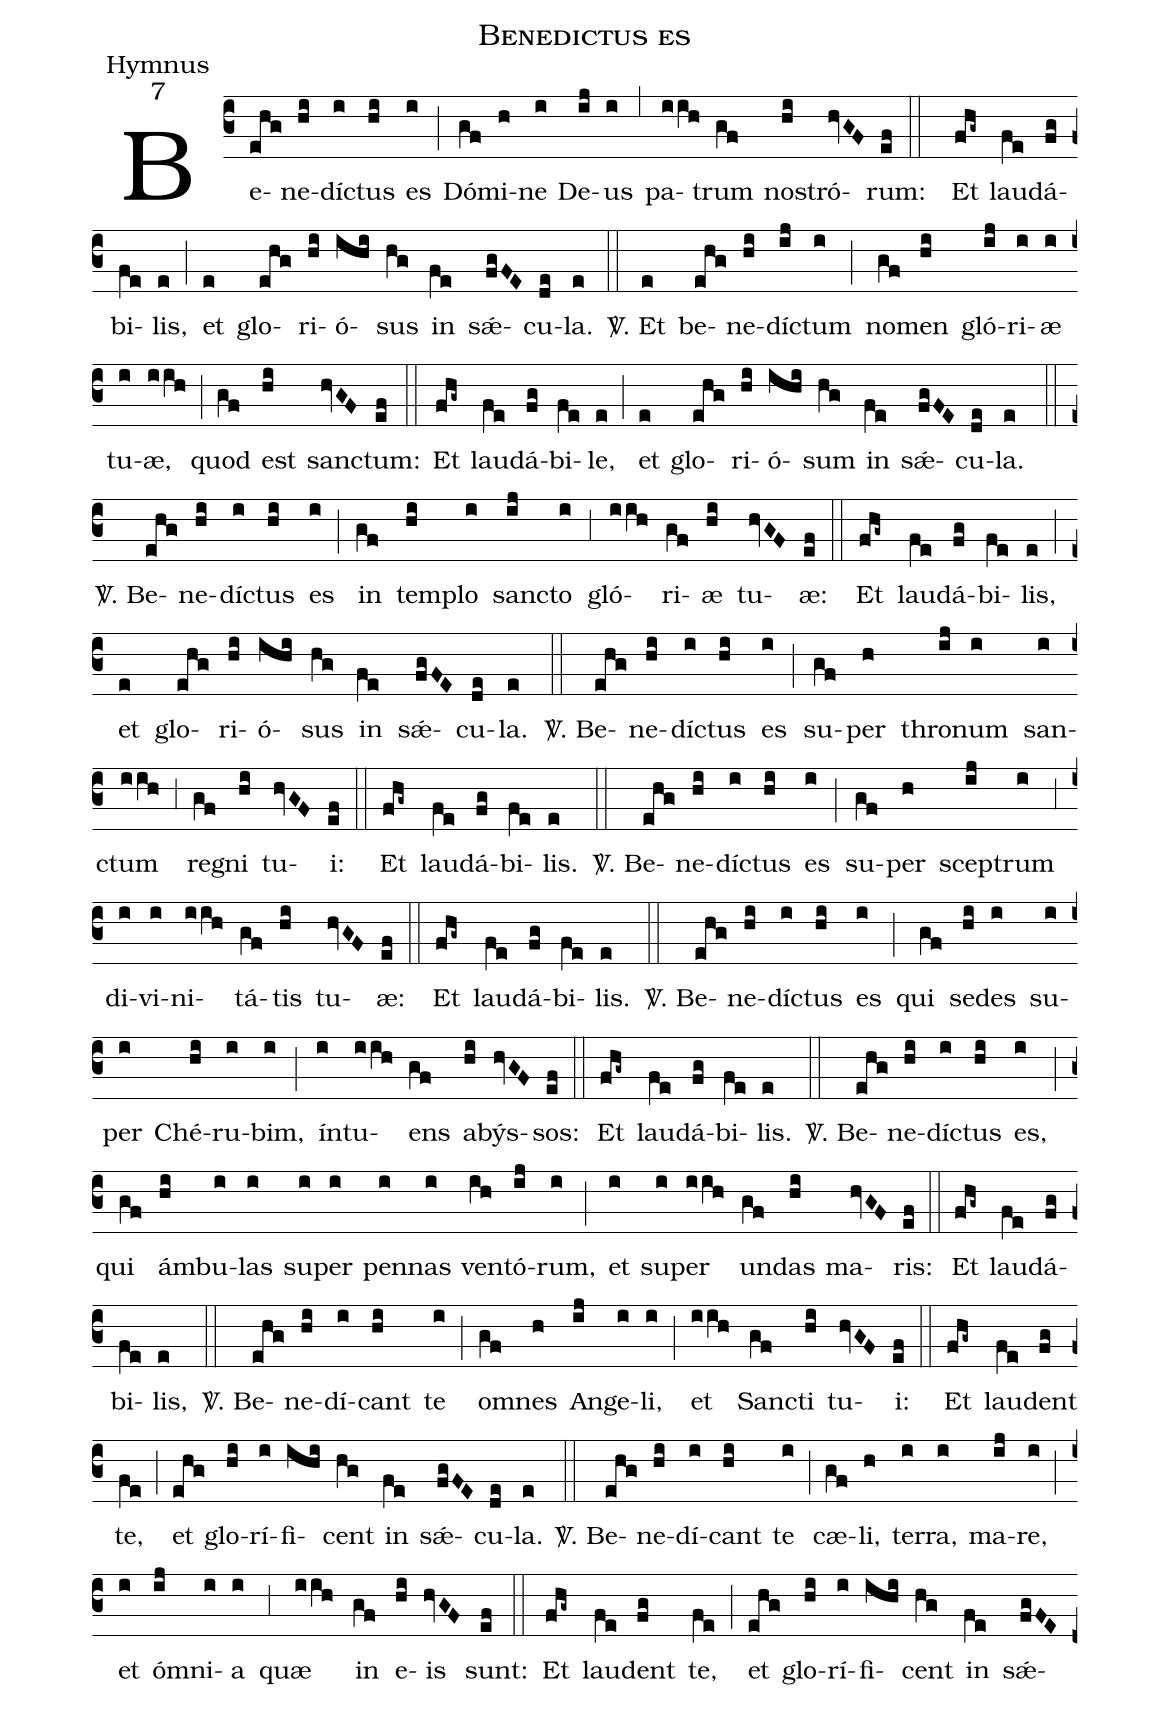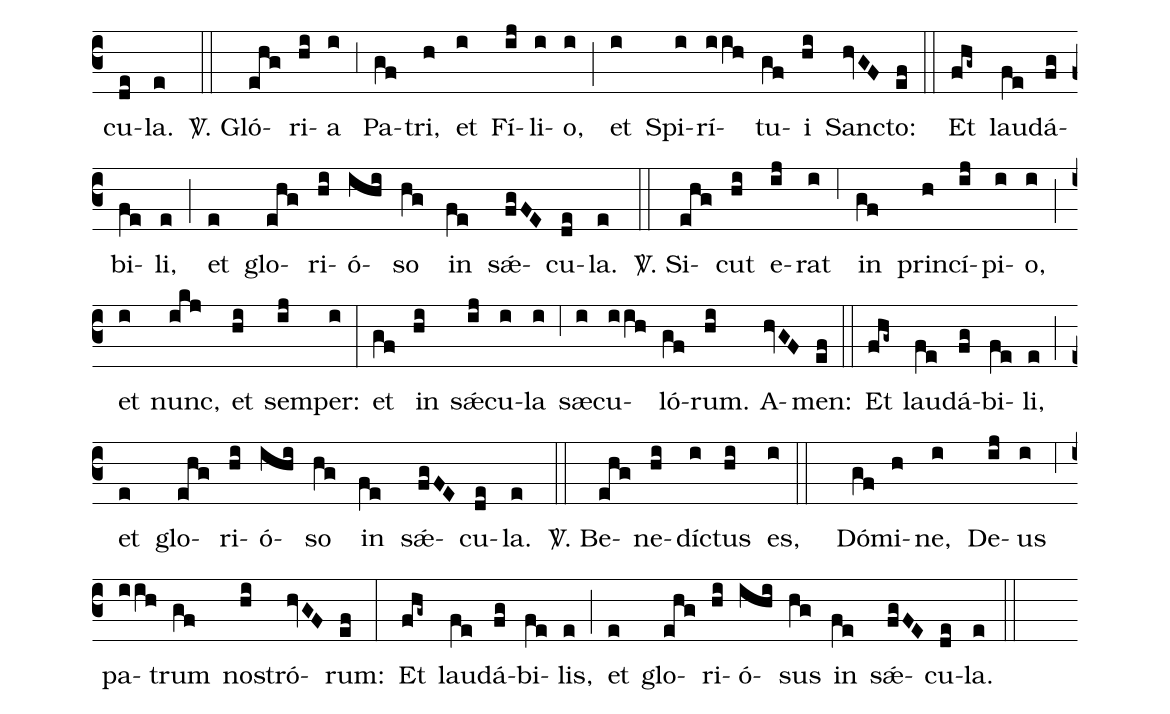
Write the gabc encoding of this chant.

name:Benedictus es;
office-part:Hymnus;
mode:7;
%%
(c3) Be(ehg)ne(hi)dí(i)ctus(hi) es(i) (;) Dó(gf)mi(h)ne(i) De(ij)us(i) (,5) pa(iih)trum(gf) no(hi)stró(hvGF)rum:(ef) (::)
<alt>Chorus:</alt>() Et(fhg~) lau(fe)dá(fg)bi(fe)lis,(e) (;) et(e) glo(ehg)ri(hi)ó(ihi)sus(hg) in(fe) s{<sp>'ae</sp>}(fgFE)cu(de)la.(e) (::)

<sp>V/</sp>. Et(e) be(ehg)ne(hi)dí(ij)ctum(i) (;) no(gf)men(hi) gló(ij)ri(i)æ(i) tu(i)æ,(iih) (;) quod(gf) est(hi) san(hvGF)ctum:(ef) (::)
Et(fhg~) lau(fe)dá(fg)bi(fe)le,(e) (;) et(e) glo(ehg)ri(hi)ó(ihi)sum(hg) in(fe) s{<sp>'ae</sp>}(fgFE)cu(de)la.(e) (::)

<sp>V/</sp>. Be(ehg)ne(hi)dí(i)ctus(hi) es(i) (;) in(gf) tem(hi)plo(i) san(ij)cto(i) (,3) gló(iih)ri(gf)æ(hi) tu(hvGF)æ:(ef) (::)
Et(fhg~) lau(fe)dá(fg)bi(fe)lis,(e) (;) et(e) glo(ehg)ri(hi)ó(ihi)sus(hg) in(fe) s{<sp>'ae</sp>}(fgFE)cu(de)la.(e) (::)

<sp>V/</sp>. Be(ehg)ne(hi)dí(i)ctus(hi) es(i) (;) su(gf)per(h) thro(ij)num(i) san(i)ctum(iih) (,3) re(gf)gni(hi) tu(hvGF)i:(ef) (::)
Et(fhg~) lau(fe)dá(fg)bi(fe)lis.(e) (::)

<sp>V/</sp>. Be(ehg)ne(hi)dí(i)ctus(hi) es(i) (;) su(gf)per(h) scep(ij)trum(i) (,3) di(i)vi(i)ni(iih)tá(gf)tis(hi) tu(hvGF)æ:(ef) (::)
Et(fhg~) lau(fe)dá(fg)bi(fe)lis.(e) (::)

<sp>V/</sp>. Be(ehg)ne(hi)dí(i)ctus(hi) es(i) (;) qui(gf) se(hi)des(i) su(i)per(i) Ché(hi)ru(i)bim,(i) (;) ín(i)tu(iih)ens(gf) a(hi)býs(hvGF)sos:(ef) (::)
Et(fhg~) lau(fe)dá(fg)bi(fe)lis.(e) (::)

<sp>V/</sp>. Be(ehg)ne(hi)dí(i)ctus(hi) es,(i) (;) qui(gf) ám(hi)bu(i)las(i) su(i)per(i) pen(i)nas(i) ven(ih)tó(ij)rum,(i) (;) et(i) su(i)per(iih) un(gf)das(hi) ma(hvGF)ris:(ef) (::)
Et(fhg~) lau(fe)dá(fg)bi(fe)lis,(e) (::)

<sp>V/</sp>. Be(ehg)ne(hi)dí(i)cant(hi) te(i) (;) o(gf)mnes(h) An(ij)ge(i)li,(i) (;) et(iih) San(gf)cti(hi) tu(hvGF)i:(ef) (::)
Et(fhg~) lau(fe)dent(fg) te,(fe) (;) et(ehg) glo(hi)rí(i)fi(ihi)cent(hg) in(fe) s{<sp>'ae</sp>}(fgFE)cu(de)la.(e) (::)

<sp>V/</sp>. Be(ehg)ne(hi)dí(i)cant(hi) te(i) (;) cæ(gf)li,(h) ter(i)ra,(i) ma(ij)re,(i) (;) et(i) óm(ij)ni(i)a(i) (,3) quæ(iih) in(gf) e(hi)is(hvGF) sunt:(ef) (::)
Et(fhg~) lau(fe)dent(fg) te,(fe) (;) et(ehg) glo(hi)rí(i)fi(ihi)cent(hg) in(fe) s{<sp>'ae</sp>}(fgFE)cu(de)la.(e) (::)

<sp>V/</sp>. Gló(ehg)ri(hi)a(i) (,3) Pa(gf)tri,(h) et(i) Fí(ij)li(i)o,(i) (;) et(i) Spi(i)rí(iih)tu(gf)i(hi) San(hvGF)cto:(ef) (::)
Et(fhg~) lau(fe)dá(fg)bi(fe)li,(e) (;) et(e) glo(ehg)ri(hi)ó(ihi)so(hg) in(fe) s{<sp>'ae</sp>}(fgFE)cu(de)la.(e) (::)

<sp>V/</sp>. Si(ehg)cut(hi) e(ij)rat(i) (,6) in(gf) prin(h)cí(ij)pi(i)o,(i) (;) et(i) nunc,(ikj) et(hi) sem(ij)per:(i) (:)
et(gf) in(hi) s{<sp>'ae</sp>}(ij)cu(i)la(i) (,6) sæ(i)cu(iih)ló(gf)rum.(hi) A(hvGF)men:(ef) (::)
Et(fhg~) lau(fe)dá(fg)bi(fe)li,(e) (;) et(e) glo(ehg)ri(hi)ó(ihi)so(hg) in(fe) s{<sp>'ae</sp>}(fgFE)cu(de)la.(e) (::)

<sp>V/</sp>. Be(ehg)ne(hi)dí(i)ctus(hi) es,(i) (::)
<alt>Chorus:</alt>() Dó(gf)mi(h)ne,(i) De(ij)us(i) (,6) pa(iih)trum(gf) no(hi)stró(hvGF)rum:(ef) (:)
Et(fhg~) lau(fe)dá(fg)bi(fe)lis,(e) (;) et(e) glo(ehg)ri(hi)ó(ihi)sus(hg) in(fe) s{<sp>'ae</sp>}(fgFE)cu(de)la.(e) (::)
